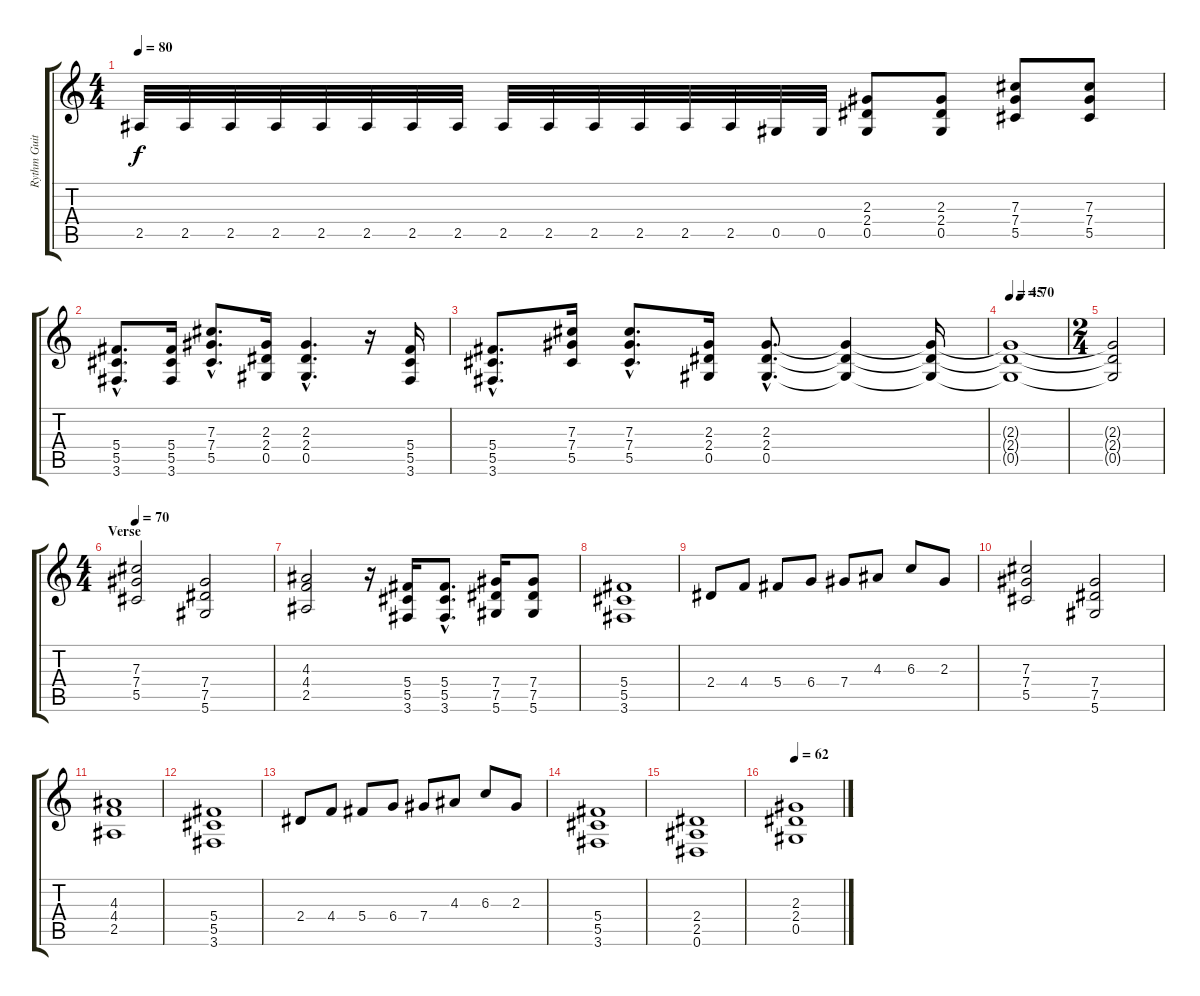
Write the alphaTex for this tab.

\track ("Rythm Guitar 2" "Rythm Guit") {instrument overdrivenguitar}
\staff {score tabs}
\tuning (Eb4 Bb3 Gb3 Db3 Ab2 Eb2) {hide}
\ts (4 4)
\tempo 80
\clef g2
\ks c
2.5.32{dy f} 2.5.32 2.5.32 2.5.32 2.5.32 2.5.32 2.5.32 2.5.32 2.5.32 2.5.32 2.5.32 2.5.32 2.5.32 2.5.32 0.5.32 0.5.32 (2.3 2.4 0.5).8 (2.3 2.4 0.5).8 (7.3 7.4 5.5).8 (7.3 7.4 5.5).8 |
(5.4{hac} 5.5{hac} 3.6{hac}).8{d} (5.4 5.5 3.6).16 (7.3{hac} 7.4{hac} 5.5{hac}).8{d} (2.3 2.4 0.5).16 (2.3{hac} 2.4{hac} 0.5{hac}).4{d} r.16 (5.4 5.5 3.6).16 |
(5.4{hac} 5.5{hac} 3.6{hac}).8{d} (7.3 7.4 5.5).16 (7.3{hac} 7.4{hac} 5.5{hac}).8{d} (2.3 2.4 0.5).16 (2.3{hac} 2.4{hac} 0.5{hac}).8{d} (2.3{t} 2.4{t} 0.5{t}).4 (2.3{t} 2.4{t} 0.5{t}).16 |
\tempo 45
\tempo (70 0.1875)
(2.3{t} 2.4{t} 0.5{t}).1 |
\ts (2 4)
(2.3{t} 2.4{t} 0.5{t}).2 |
\ts (4 4)
\section ("" "Verse")
\tempo 70
(7.3 7.4 5.5).2 (7.4 7.5 5.6).2 |
(4.3 4.4 2.5).2 r.16 (5.4 5.5 3.6).16 (5.4{hac} 5.5{hac} 3.6{hac}).8{d} (7.4 7.5 5.6).16 (7.4 7.5 5.6).8 |
(5.4 5.5 3.6).1 |
2.4.8 4.4.8 5.4.8 6.4.8 7.4.8 4.3.8 6.3.8 2.3.8 |
(7.3 7.4 5.5).2 (7.4 7.5 5.6).2 |
(4.3 4.4 2.5).1 |
(5.4 5.5 3.6).1 |
2.4.8 4.4.8 5.4.8 6.4.8 7.4.8 4.3.8 6.3.8 2.3.8 |
(5.4 5.5 3.6).1 |
(2.4 2.5 0.6).1 |
\tempo 62
(2.3 2.4 0.5).1
